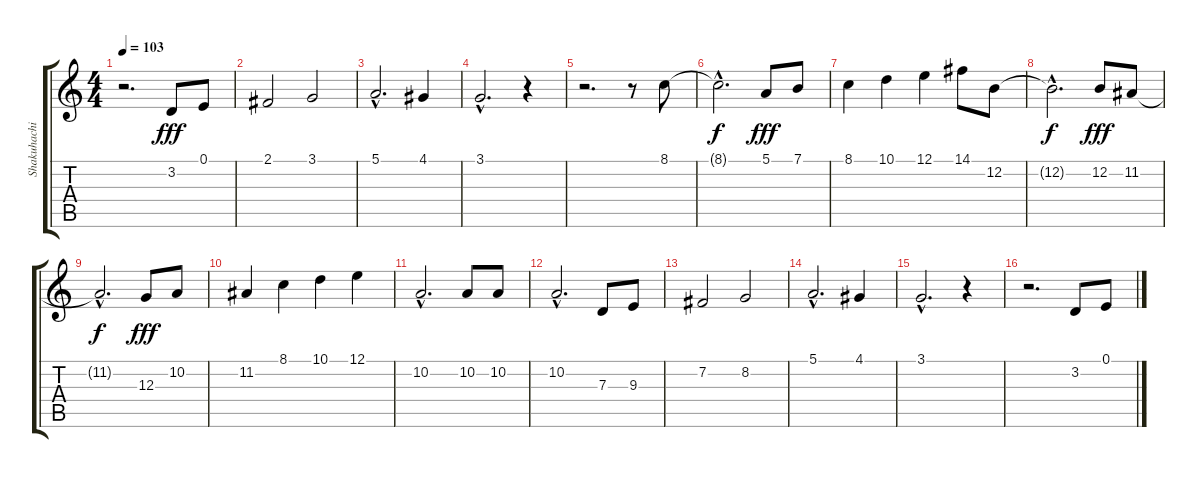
\track ("Shakuhachi 2" "Shakuhachi") {instrument shakuhachi}
\staff {score tabs}
\tuning (E4 B3 G3 D3 A2 E2) {hide}
\ts (4 4)
\tempo 103
\clef g2
\ks c
r.2{d dy fff} 3.2.8 0.1.8 |
2.1.2 3.1.2 |
5.1{hac}.2{d} 4.1.4 |
3.1{hac}.2{d} r.4 |
r.2{d} r.8 8.1.8 |
8.1{hac t}.2{d dy f} 5.1.8{dy fff} 7.1.8 |
8.1.4 10.1.4 12.1.4 14.1.8 12.2.8 |
12.2{hac t}.2{d dy f} 12.2.8{dy fff} 11.2.8 |
11.2{hac t}.2{d dy f} 12.3.8{dy fff} 10.2.8 |
11.2.4 8.1.4 10.1.4 12.1.4 |
10.2{hac}.2{d} 10.2.8 10.2.8 |
10.2{hac}.2{d} 7.3.8 9.3.8 |
7.2.2 8.2.2 |
5.1{hac}.2{d} 4.1.4 |
3.1{hac}.2{d} r.4 |
r.2{d} 3.2.8 0.1.8
